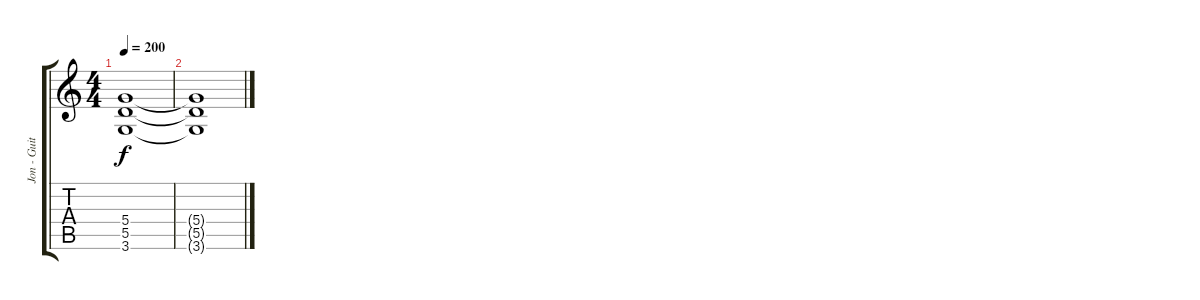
\track ("Jon - Guitar" "Jon - Guit") {instrument overdrivenguitar}
\staff {score tabs}
\tuning (E4 B3 G3 D3 A2 E2) {hide}
\ts (4 4)
\tempo 200
\clef g2
\ks c
(5.4{t} 5.5{t} 3.6{t}).1{dy f} |
(5.4{t} 5.5{t} 3.6{t}).1
